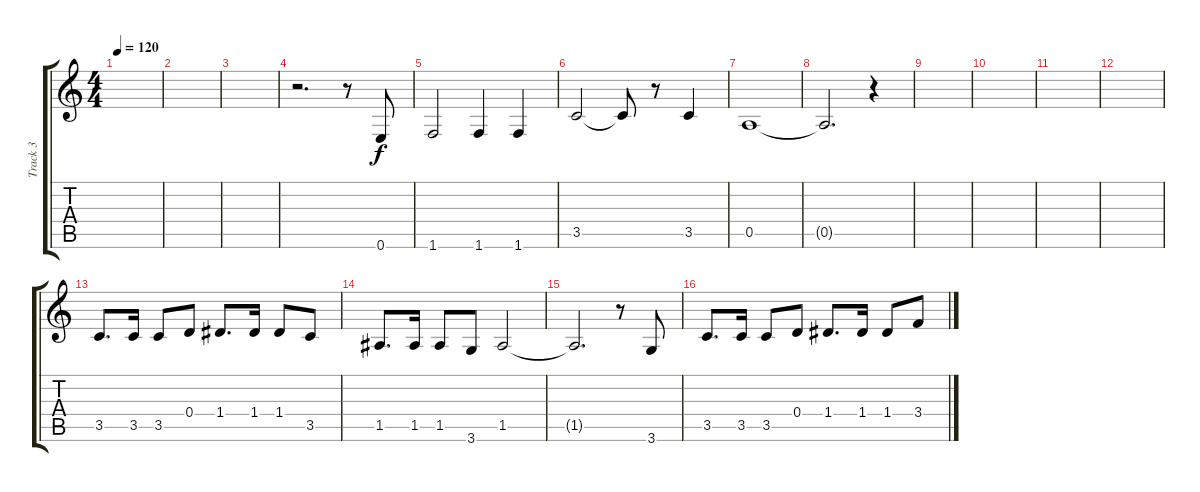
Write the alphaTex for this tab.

\track ("Track 3" "Track 3") {instrument overdrivenguitar}
\staff {score tabs}
\tuning (E4 B3 G3 D3 A2 E2) {hide}
\ts (4 4)
\tempo 120
\clef g2
\ks c
|
|
|
r.2{d} r.8 0.6.8 |
1.6.2 1.6.4 1.6.4 |
3.5.2 3.5{t}.8 r.8 3.5.4 |
0.5.1 |
0.5{t}.2{d} r.4 |
|
|
|
|
3.5.8{d} 3.5.16 3.5.8 0.4.8 1.4.8{d} 1.4.16 1.4.8 3.5.8 |
1.5.8{d} 1.5.16 1.5.8 3.6.8 1.5.2 |
1.5{t}.2{d} r.8 3.6.8 |
3.5.8{d} 3.5.16 3.5.8 0.4.8 1.4.8{d} 1.4.16 1.4.8 3.4.8
